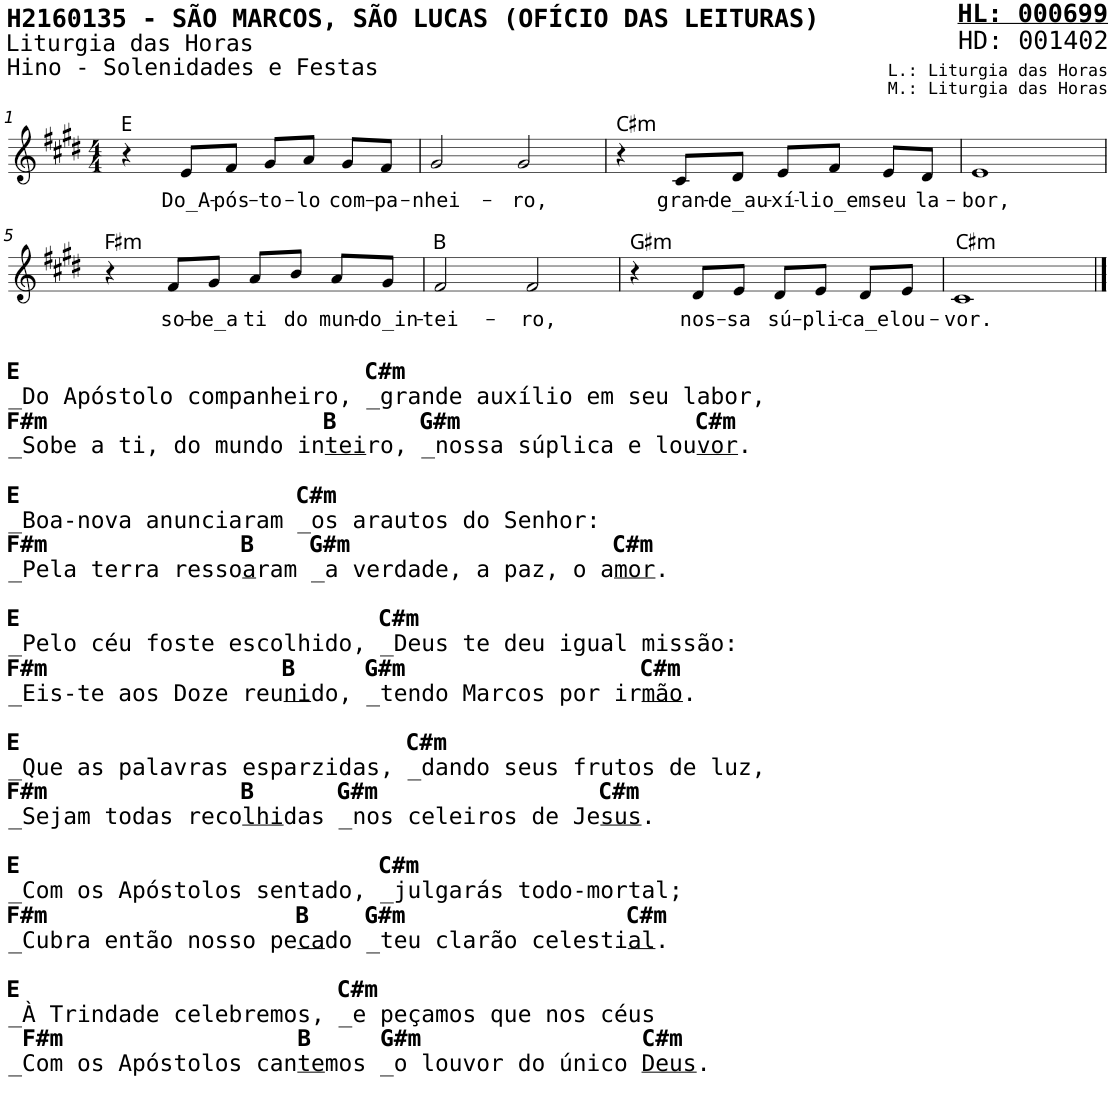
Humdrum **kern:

**kern	**text	**harte
*part1	*part1	*part1
*staff1	*staff1	*
*I"Voz	*	*
*I'V	*	*
*stria5	*	*
*clefG2	*	*
*k[f#c#g#d#]	*	*
*M4/4	*	*
=1	=1	=1
4r	.	E:maj
!	!LO:LY:b	!
8e/L	Do_A-	.
!	!LO:LY:b	!
8f#/J	-pós-	.
!	!LO:LY:b	!
8g#/L	-to-	.
!	!LO:LY:b	!
8a/J	-lo	.
!	!LO:LY:b	!
8g#/L	com-	.
!	!LO:LY:b	!
8f#/J	-pa-	.
=2	=2	=2
!	!LO:LY:b	!
2g#/	-nhei-	.
!	!LO:LY:b	!
2g#/	-ro,	.
=3	=3	=3
!	!	!LO:H:kt=m
4r	.	C#:min
!	!LO:LY:b	!
8c#/L	gran-	.
!	!LO:LY:b	!
8d#/J	-de_au-	.
!	!LO:LY:b	!
8e/L	-xí-	.
!	!LO:LY:b	!
8f#/J	-lio_em	.
!	!LO:LY:b	!
8e/L	seu	.
!	!LO:LY:b	!
8d#/J	la-	.
=4	=4	=4
!	!LO:LY:b	!
1e	-bor,	.
!!LO:LB:g=z
=5	=5	=5
!LO:TX:b:B:t=E                         C#m	!	!
!LO:TX:b:t=_Do Apóstolo companheiro, _grande auxílio em seu labor,	!	!
!LO:TX:b:B:t=F#m                    B      G#m                 C#m	!	!
!LO:TX:b:t=_Sobe a ti, do mundo in	!	!
!LO:TX:b:t=tei	!	!
!LO:TX:b:t=ro, _nossa súplica e lou	!	!
!LO:TX:b:t=vor	!	!
!LO:TX:b:t=.	!	!
!LO:TX:b:B:t=E                    C#m	!	!
!LO:TX:b:t=_Boa-nova anunciaram _os arautos do Senhor&colon;	!	!
!LO:TX:b:B:t=F#m              B    G#m                   C#m	!	!
!LO:TX:b:t=_Pela terra resso	!	!
!LO:TX:b:t=a	!	!
!LO:TX:b:t=ram _a verdade, a paz, o a	!	!
!LO:TX:b:t=mor	!	!
!LO:TX:b:t=.	!	!
!LO:TX:b:B:t=E                          C#m	!	!
!LO:TX:b:t=_Pelo céu foste escolhido, _Deus te deu igual missão&colon;	!	!
!LO:TX:b:B:t=F#m                 B     G#m                 C#m	!	!
!LO:TX:b:t=_Eis-te aos Doze reu	!	!
!LO:TX:b:t=ni	!	!
!LO:TX:b:t=do, _tendo Marcos por ir	!	!
!LO:TX:b:t=mão	!	!
!LO:TX:b:t=.	!	!
!LO:TX:b:B:t=E                            C#m	!	!
!LO:TX:b:t=_Que as palavras esparzidas, _dando seus frutos de luz,	!	!
!LO:TX:b:B:t=F#m              B      G#m                C#m	!	!
!LO:TX:b:t=_Sejam todas reco	!	!
!LO:TX:b:t=lhi	!	!
!LO:TX:b:t=das _nos celeiros de Je	!	!
!LO:TX:b:t=sus	!	!
!LO:TX:b:t=.	!	!
!LO:TX:b:B:t=E                          C#m	!	!
!LO:TX:b:t=_Com os Apóstolos sentado, _julgarás todo-mortal;	!	!
!LO:TX:b:B:t=F#m                  B    G#m                C#m	!	!
!LO:TX:b:t=_Cubra então nosso pe	!	!
!LO:TX:b:t=ca	!	!
!LO:TX:b:t=do _teu clarão celesti	!	!
!LO:TX:b:t=al	!	!
!LO:TX:b:t=.	!	!
!LO:TX:b:B:t=E                       C#m	!	!
!LO:TX:b:t=_À Trindade celebremos, _e peçamos que nos céus	!	!
!LO:TX:b:B:t=F#m                 B     G#m                C#m	!	!
!LO:TX:b:t=_Com os Apóstolos can	!	!
!LO:TX:b:t=te	!	!
!LO:TX:b:t=mos _o louvor do único	!	!
!LO:TX:b:t=Deus	!	!
!LO:TX:b:t=.	!	!LO:H:kt=m
4r	.	F#:min
!	!LO:LY:b	!
8f#/L	so-	.
!	!LO:LY:b	!
8g#/J	-be_a	.
!	!LO:LY:b	!
8a/L	ti	.
!	!LO:LY:b	!
8b/J	do	.
!	!LO:LY:b	!
8a/L	mun-	.
!	!LO:LY:b	!
8g#/J	-do_in-	.
=6	=6	=6
!	!LO:LY:b	!
2f#/	-tei-	B:maj
!	!LO:LY:b	!
2f#/	-ro,	.
=7	=7	=7
!	!	!LO:H:kt=m
4r	.	G#:min
!	!LO:LY:b	!
8d#/L	nos-	.
!	!LO:LY:b	!
8e/J	-sa	.
!	!LO:LY:b	!
8d#/L	sú-	.
!	!LO:LY:b	!
8e/J	-pli-	.
!	!LO:LY:b	!
8d#/L	-ca_e	.
!	!LO:LY:b	!
8e/J	lou-	.
=8	=8	=8
!	!LO:LY:b	!LO:H:kt=m
1c#	-vor.	C#:min
==	==	==
*-	*-	*-
